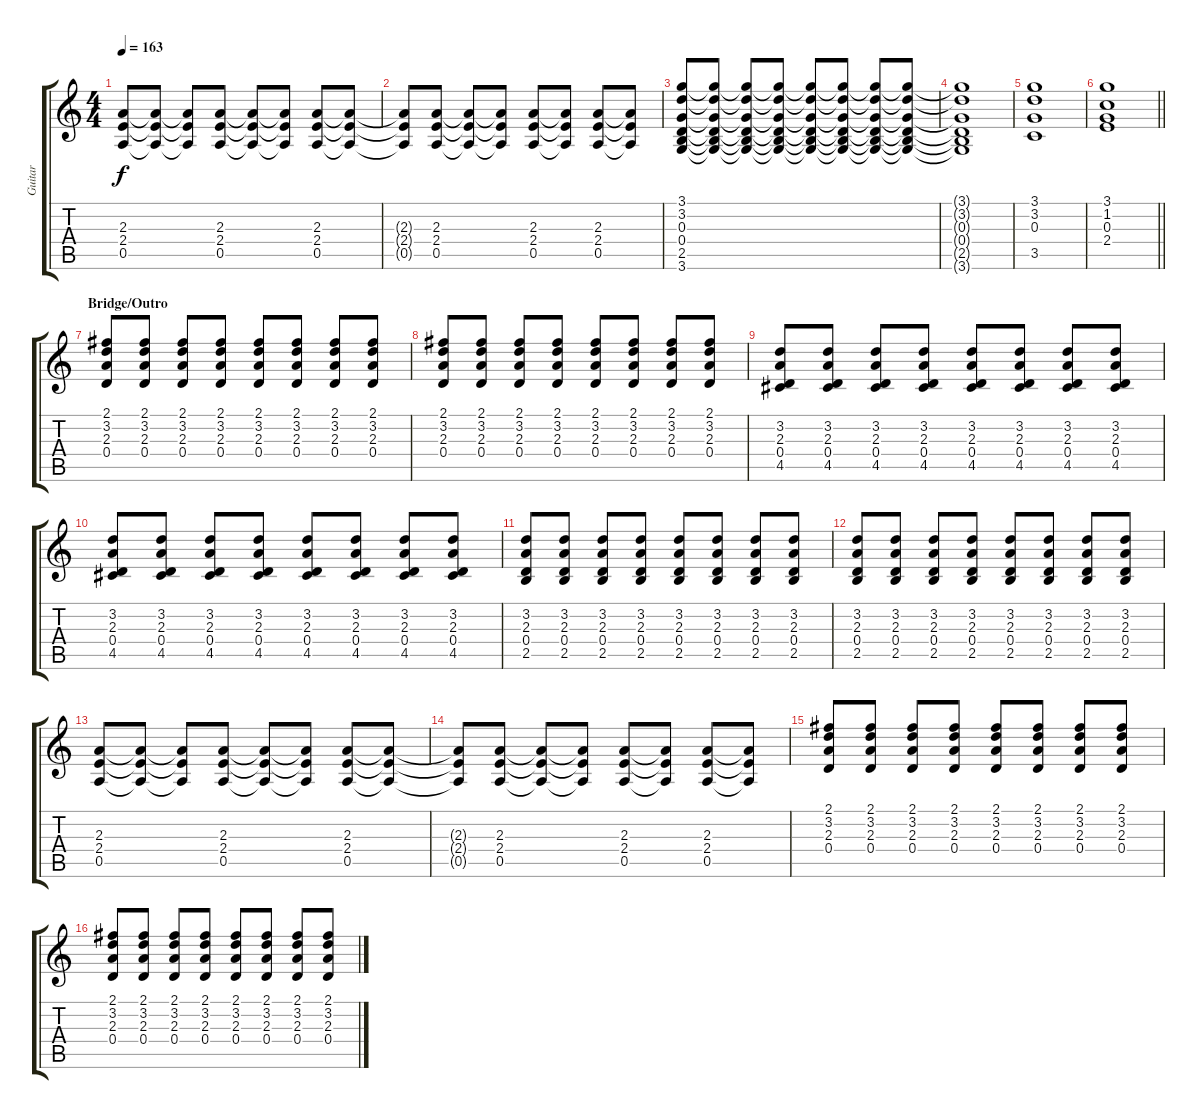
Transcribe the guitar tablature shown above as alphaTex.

\track ("Guitar" "Guitar") {instrument acousticguitarsteel}
\staff {score tabs}
\tuning (E4 B3 G3 D3 A2 E2) {hide}
\ts (4 4)
\tempo 163
\clef g2
\ks c
(2.3 2.4 0.5).8{dy f} (2.3{t} 2.4{t} 0.5{t}).8 (2.3{t} 2.4{t} 0.5{t}).8 (2.3 2.4 0.5).8 (2.3{t} 2.4{t} 0.5{t}).8 (2.3{t} 2.4{t} 0.5{t}).8 (2.3 2.4 0.5).8 (2.3{t} 2.4{t} 0.5{t}).8 |
(2.3{t} 2.4{t} 0.5{t}).8 (2.3 2.4 0.5).8 (2.3{t} 2.4{t} 0.5{t}).8 (2.3{t} 2.4{t} 0.5{t}).8 (2.3 2.4 0.5).8 (2.3{t} 2.4{t} 0.5{t}).8 (2.3 2.4 0.5).8 (2.3{t} 2.4{t} 0.5{t}).8 |
(3.1 3.2 0.3 0.4 2.5 3.6).8 (3.1{t} 3.2{t} 0.3{t} 0.4{t} 2.5{t} 3.6{t}).8 (3.1{t} 3.2{t} 0.3{t} 0.4{t} 2.5{t} 3.6{t}).8 (3.1{t} 3.2{t} 0.3{t} 0.4{t} 2.5{t} 3.6{t}).8 (3.1{t} 3.2{t} 0.3{t} 0.4{t} 2.5{t} 3.6{t}).8 (3.1{t} 3.2{t} 0.3{t} 0.4{t} 2.5{t} 3.6{t}).8 (3.1{t} 3.2{t} 0.3{t} 0.4{t} 2.5{t} 3.6{t}).8 (3.1{t} 3.2{t} 0.3{t} 0.4{t} 2.5{t} 3.6{t}).8 |
(3.1{t} 3.2{t} 0.3{t} 0.4{t} 2.5{t} 3.6{t}).1 |
(3.1 3.2 0.3 3.5).1 |
\barLineRight lightlight
(3.1 1.2 0.3 2.4).1 |
\section ("" "Bridge/Outro")
(2.1 3.2 2.3 0.4).8 (2.1 3.2 2.3 0.4).8 (2.1 3.2 2.3 0.4).8 (2.1 3.2 2.3 0.4).8 (2.1 3.2 2.3 0.4).8 (2.1 3.2 2.3 0.4).8 (2.1 3.2 2.3 0.4).8 (2.1 3.2 2.3 0.4).8 |
(2.1 3.2 2.3 0.4).8 (2.1 3.2 2.3 0.4).8 (2.1 3.2 2.3 0.4).8 (2.1 3.2 2.3 0.4).8 (2.1 3.2 2.3 0.4).8 (2.1 3.2 2.3 0.4).8 (2.1 3.2 2.3 0.4).8 (2.1 3.2 2.3 0.4).8 |
(3.2 2.3 0.4 4.5).8 (3.2 2.3 0.4 4.5).8 (3.2 2.3 0.4 4.5).8 (3.2 2.3 0.4 4.5).8 (3.2 2.3 0.4 4.5).8 (3.2 2.3 0.4 4.5).8 (3.2 2.3 0.4 4.5).8 (3.2 2.3 0.4 4.5).8 |
(3.2 2.3 0.4 4.5).8 (3.2 2.3 0.4 4.5).8 (3.2 2.3 0.4 4.5).8 (3.2 2.3 0.4 4.5).8 (3.2 2.3 0.4 4.5).8 (3.2 2.3 0.4 4.5).8 (3.2 2.3 0.4 4.5).8 (3.2 2.3 0.4 4.5).8 |
(3.2 2.3 0.4 2.5).8 (3.2 2.3 0.4 2.5).8 (3.2 2.3 0.4 2.5).8 (3.2 2.3 0.4 2.5).8 (3.2 2.3 0.4 2.5).8 (3.2 2.3 0.4 2.5).8 (3.2 2.3 0.4 2.5).8 (3.2 2.3 0.4 2.5).8 |
(3.2 2.3 0.4 2.5).8 (3.2 2.3 0.4 2.5).8 (3.2 2.3 0.4 2.5).8 (3.2 2.3 0.4 2.5).8 (3.2 2.3 0.4 2.5).8 (3.2 2.3 0.4 2.5).8 (3.2 2.3 0.4 2.5).8 (3.2 2.3 0.4 2.5).8 |
(2.3 2.4 0.5).8 (2.3{t} 2.4{t} 0.5{t}).8 (2.3{t} 2.4{t} 0.5{t}).8 (2.3 2.4 0.5).8 (2.3{t} 2.4{t} 0.5{t}).8 (2.3{t} 2.4{t} 0.5{t}).8 (2.3 2.4 0.5).8 (2.3{t} 2.4{t} 0.5{t}).8 |
(2.3{t} 2.4{t} 0.5{t}).8 (2.3 2.4 0.5).8 (2.3{t} 2.4{t} 0.5{t}).8 (2.3{t} 2.4{t} 0.5{t}).8 (2.3 2.4 0.5).8 (2.3{t} 2.4{t} 0.5{t}).8 (2.3 2.4 0.5).8 (2.3{t} 2.4{t} 0.5{t}).8 |
(2.1 3.2 2.3 0.4).8 (2.1 3.2 2.3 0.4).8 (2.1 3.2 2.3 0.4).8 (2.1 3.2 2.3 0.4).8 (2.1 3.2 2.3 0.4).8 (2.1 3.2 2.3 0.4).8 (2.1 3.2 2.3 0.4).8 (2.1 3.2 2.3 0.4).8 |
(2.1 3.2 2.3 0.4).8 (2.1 3.2 2.3 0.4).8 (2.1 3.2 2.3 0.4).8 (2.1 3.2 2.3 0.4).8 (2.1 3.2 2.3 0.4).8 (2.1 3.2 2.3 0.4).8 (2.1 3.2 2.3 0.4).8 (2.1 3.2 2.3 0.4).8
